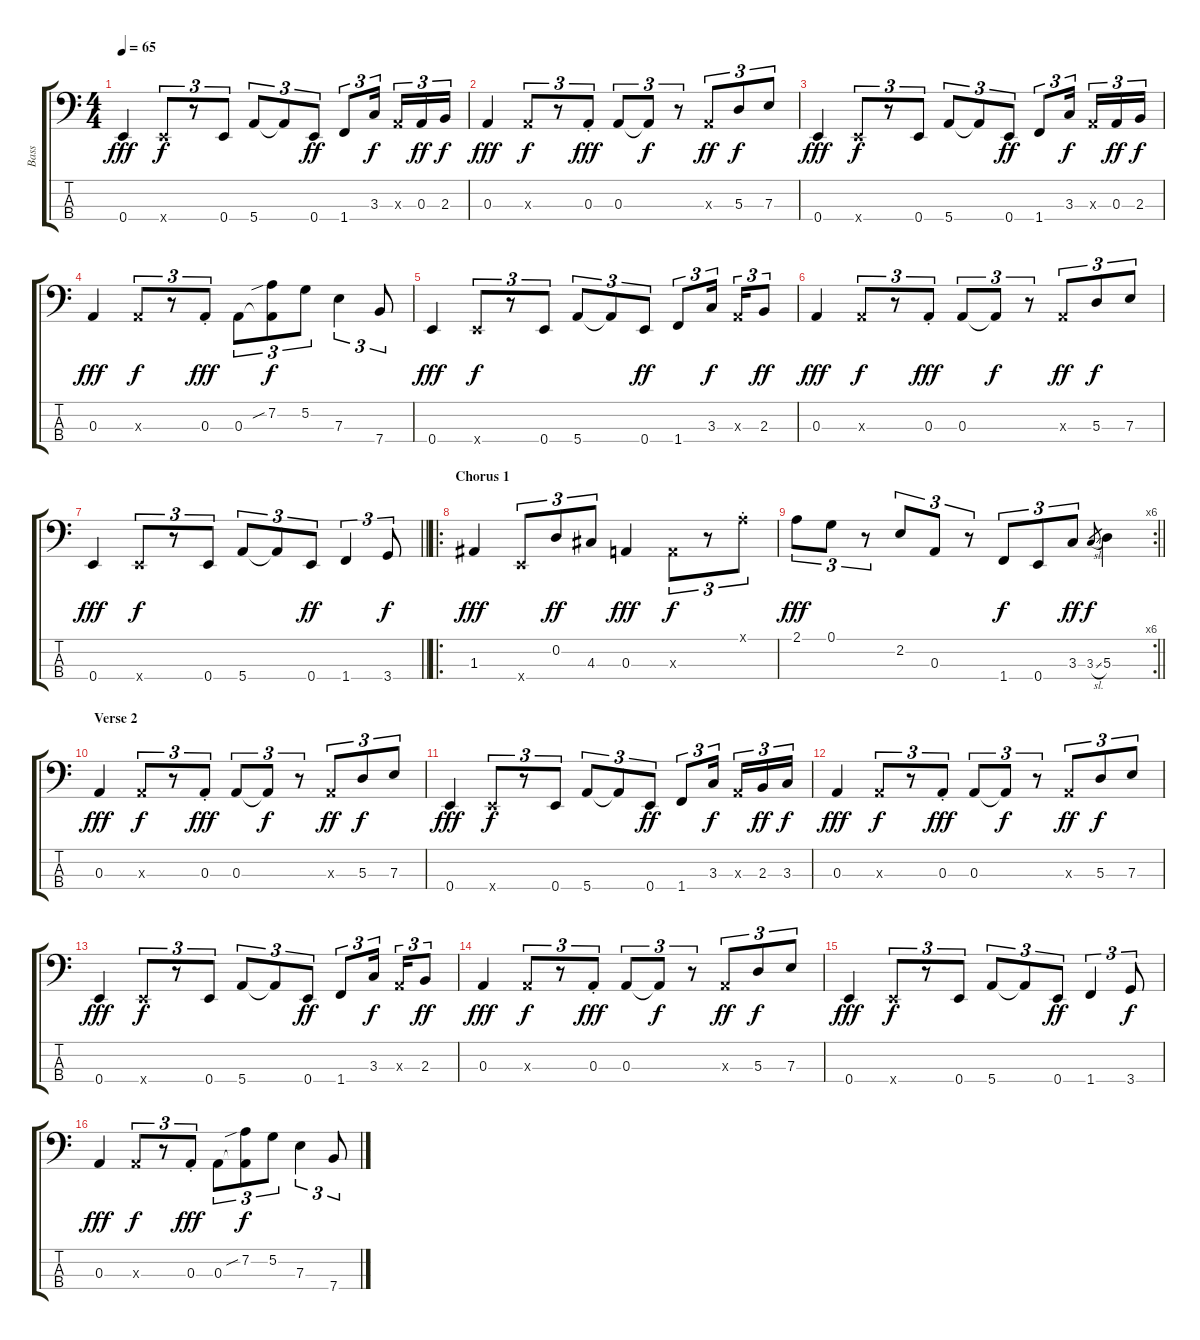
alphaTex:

\track ("Bass" "Bass") {instrument electricbassfinger}
\staff {score tabs}
\tuning (G2 D2 A1 E1) {hide}
\ts (4 4)
\tempo 65
\clef f4
\ks c
0.4.4{dy fff} 0.4{x}.8{tu (3 2) dy f} r.8{tu (3 2)} 0.4.8{tu (3 2)} 5.4.8{tu (3 2)} 5.4{t}.8{tu (3 2)} 0.4.8{tu (3 2) dy ff} 1.4.8{tu (3 2)} 3.3.16{tu (3 2) dy f beam splitsecondary} 0.3{x}.16{tu (3 2)} 0.3.16{tu (3 2) dy ff} 2.3.16{tu (3 2) dy f} |
0.3.4{dy fff} 0.3{x}.8{tu (3 2) dy f} r.8{tu (3 2)} 0.3{st}.8{tu (3 2) dy fff} 0.3.8{tu (3 2)} 0.3{t}.8{tu (3 2) dy f} r.8{tu (3 2)} 0.3{x}.8{tu (3 2) dy ff} 5.3.8{tu (3 2) dy f} 7.3.8{tu (3 2)} |
0.4.4{dy fff} 0.4{x}.8{tu (3 2) dy f} r.8{tu (3 2)} 0.4.8{tu (3 2)} 5.4.8{tu (3 2)} 5.4{t}.8{tu (3 2)} 0.4.8{tu (3 2) dy ff} 1.4.8{tu (3 2)} 3.3.16{tu (3 2) dy f beam splitsecondary} 0.3{x}.16{tu (3 2)} 0.3.16{tu (3 2) dy ff} 2.3.16{tu (3 2) dy f} |
0.3.4{dy fff} 0.3{x}.8{tu (3 2) dy f} r.8{tu (3 2)} 0.3{st}.8{tu (3 2) dy fff} 0.3.8{tu (3 2)} (7.2{sib} 0.3{t}).8{tu (3 2) dy f} 5.2.8{tu (3 2)} 7.3.4{tu (3 2)} 7.4.8{tu (3 2)} |
0.4.4{dy fff} 0.4{x}.8{tu (3 2) dy f} r.8{tu (3 2)} 0.4.8{tu (3 2)} 5.4.8{tu (3 2)} 5.4{t}.8{tu (3 2)} 0.4.8{tu (3 2) dy ff} 1.4.8{tu (3 2)} 3.3.16{tu (3 2) dy f beam splitsecondary} 0.3{x}.16{tu (3 2)} 2.3.8{tu (3 2) dy ff} |
0.3.4{dy fff} 0.3{x}.8{tu (3 2) dy f} r.8{tu (3 2)} 0.3{st}.8{tu (3 2) dy fff} 0.3.8{tu (3 2)} 0.3{t}.8{tu (3 2) dy f} r.8{tu (3 2)} 0.3{x}.8{tu (3 2) dy ff} 5.3.8{tu (3 2) dy f} 7.3.8{tu (3 2)} |
\barLineRight lightlight
0.4.4{dy fff} 0.4{x}.8{tu (3 2) dy f} r.8{tu (3 2)} 0.4.8{tu (3 2)} 5.4.8{tu (3 2)} 5.4{t}.8{tu (3 2)} 0.4.8{tu (3 2) dy ff} 1.4.4{tu (3 2)} 3.4.8{tu (3 2) dy f} |
\ro
\section ("" "Chorus 1")
1.3.4{dy fff} 0.4{x}.8{tu (3 2)} 0.2.8{tu (3 2) dy ff} 4.3.8{tu (3 2)} 0.3.4{dy fff} 0.3{x}.8{tu (3 2) dy f} r.8{tu (3 2)} 2.1{st x}.8{tu (3 2)} |
\rc 6
\barLineRight lightlight
2.1.8{tu (3 2) dy fff} 0.1.8{tu (3 2)} r.8{tu (3 2)} 2.2.8{tu (3 2)} 0.3.8{tu (3 2)} r.8{tu (3 2)} 1.4.8{tu (3 2) dy f} 0.4.8{tu (3 2)} 3.3.8{tu (3 2) dy ff} 3.3{sl}.8{gr dy f} 5.3.4 |
\section ("" "Verse 2")
0.3.4{dy fff} 0.3{x}.8{tu (3 2) dy f} r.8{tu (3 2)} 0.3{st}.8{tu (3 2) dy fff} 0.3.8{tu (3 2)} 0.3{t}.8{tu (3 2) dy f} r.8{tu (3 2)} 0.3{x}.8{tu (3 2) dy ff} 5.3.8{tu (3 2) dy f} 7.3.8{tu (3 2)} |
0.4.4{dy fff} 0.4{x}.8{tu (3 2) dy f} r.8{tu (3 2)} 0.4.8{tu (3 2)} 5.4.8{tu (3 2)} 5.4{t}.8{tu (3 2)} 0.4.8{tu (3 2) dy ff} 1.4.8{tu (3 2)} 3.3.16{tu (3 2) dy f beam splitsecondary} 0.3{x}.16{tu (3 2)} 2.3.16{tu (3 2) dy ff} 3.3.16{tu (3 2) dy f} |
0.3.4{dy fff} 0.3{x}.8{tu (3 2) dy f} r.8{tu (3 2)} 0.3{st}.8{tu (3 2) dy fff} 0.3.8{tu (3 2)} 0.3{t}.8{tu (3 2) dy f} r.8{tu (3 2)} 0.3{x}.8{tu (3 2) dy ff} 5.3.8{tu (3 2) dy f} 7.3.8{tu (3 2)} |
0.4.4{dy fff} 0.4{x}.8{tu (3 2) dy f} r.8{tu (3 2)} 0.4.8{tu (3 2)} 5.4.8{tu (3 2)} 5.4{t}.8{tu (3 2)} 0.4.8{tu (3 2) dy ff} 1.4.8{tu (3 2)} 3.3.16{tu (3 2) dy f beam splitsecondary} 0.3{x}.16{tu (3 2)} 2.3.8{tu (3 2) dy ff} |
0.3.4{dy fff} 0.3{x}.8{tu (3 2) dy f} r.8{tu (3 2)} 0.3{st}.8{tu (3 2) dy fff} 0.3.8{tu (3 2)} 0.3{t}.8{tu (3 2) dy f} r.8{tu (3 2)} 0.3{x}.8{tu (3 2) dy ff} 5.3.8{tu (3 2) dy f} 7.3.8{tu (3 2)} |
0.4.4{dy fff} 0.4{x}.8{tu (3 2) dy f} r.8{tu (3 2)} 0.4.8{tu (3 2)} 5.4.8{tu (3 2)} 5.4{t}.8{tu (3 2)} 0.4.8{tu (3 2) dy ff} 1.4.4{tu (3 2)} 3.4.8{tu (3 2) dy f} |
0.3.4{dy fff} 0.3{x}.8{tu (3 2) dy f} r.8{tu (3 2)} 0.3{st}.8{tu (3 2) dy fff} 0.3.8{tu (3 2)} (7.2{sib} 0.3{t}).8{tu (3 2) dy f} 5.2.8{tu (3 2)} 7.3.4{tu (3 2)} 7.4.8{tu (3 2)}
